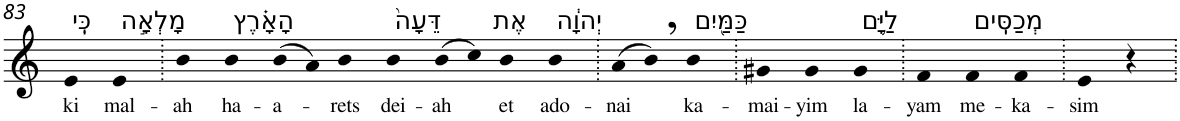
**kern	**text
*part1	*part1
*staff1	*staff1
*I"Piano	*
*I'Pno	*
!!LO:PB:g=z
*clefG2	*
*k[]	*
=83	=83
!LO:TX:a:t=כִּֽי	!
!	!LO:LY:b
4e	ki
!LO:TX:a:t=מָלְאָ֣ה	!
!	!LO:LY:b
4e	mal-
=84.	=84.
!	!LO:LY:b
4b	-ah
!LO:TX:a:t=הָאָ֗רֶץ	!
!	!LO:LY:b
4b	ha-
!	!LO:LY:b
(8b	-a-
8a)	.
!	!LO:LY:b
4b	-rets
!LO:TX:a:t=דֵּעָה֙	!
!	!LO:LY:b
4b	dei-
!	!LO:LY:b
(8b	-ah
8cc)	.
!LO:TX:a:t=אֶת	!
!	!LO:LY:b
4b	et
!LO:TX:a:t=יְהוָ֔ה	!
!	!LO:LY:b
4b	ado-
=85.	=85.
!	!LO:LY:b
(8a	-nai
8b,)	.
!LO:TX:a:t=כַּמַּ֖יִם	!
!	!LO:LY:b
4b	ka-
=86.	=86.
!	!LO:LY:b
4g#X	-mai-
!	!LO:LY:b
4g#	-yim
!LO:TX:a:t=לַיָּ֥ם	!
!	!LO:LY:b
4g#	la-
=87.	=87.
!	!LO:LY:b
4f	-yam
!LO:TX:a:t=מְכַסִּֽים	!
!	!LO:LY:b
4f	me-
!	!LO:LY:b
4f	-ka-
=88.	=88.
!	!LO:LY:b
4e	-sim
4r	.
=.	=.
*-	*-
